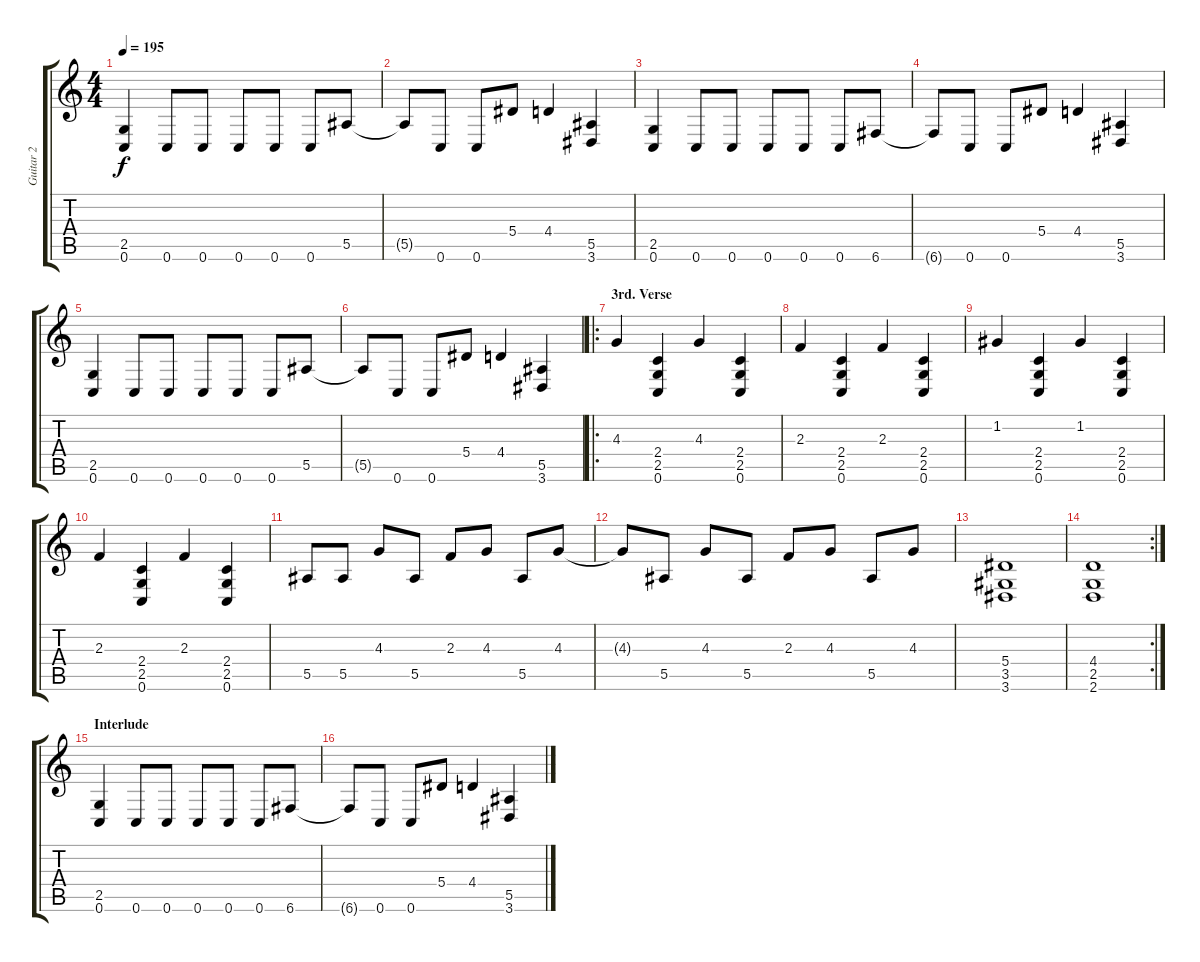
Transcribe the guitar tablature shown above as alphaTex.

\track ("Guitar 2" "Guitar 2") {instrument overdrivenguitar}
\staff {score tabs}
\tuning (C4 G3 Eb3 Bb2 F2 C2) {hide}
\ts (4 4)
\tempo 195
\clef g2
\ks c
(2.5 0.6).4{dy f} 0.6.8 0.6.8 0.6.8 0.6.8 0.6.8 5.5.8 |
5.5{t}.8 0.6.8 0.6.8 5.4.8 4.4.4 (5.5 3.6).4 |
(2.5 0.6).4 0.6.8 0.6.8 0.6.8 0.6.8 0.6.8 6.6.8 |
6.6{t}.8 0.6.8 0.6.8 5.4.8 4.4.4 (5.5 3.6).4 |
(2.5 0.6).4 0.6.8 0.6.8 0.6.8 0.6.8 0.6.8 5.5.8 |
5.5{t}.8 0.6.8 0.6.8 5.4.8 4.4.4 (5.5 3.6).4 |
\ro
\section ("" "3rd. Verse")
4.3.4 (2.4 2.5 0.6).4 4.3.4 (2.4 2.5 0.6).4 |
2.3.4 (2.4 2.5 0.6).4 2.3.4 (2.4 2.5 0.6).4 |
1.2.4 (2.4 2.5 0.6).4 1.2.4 (2.4 2.5 0.6).4 |
2.3.4 (2.4 2.5 0.6).4 2.3.4 (2.4 2.5 0.6).4 |
5.5.8 5.5.8 4.3.8 5.5.8 2.3.8 4.3.8 5.5.8 4.3.8 |
4.3{t}.8 5.5.8 4.3.8 5.5.8 2.3.8 4.3.8 5.5.8 4.3.8 |
(5.4 3.5 3.6).1 |
\rc 2
(4.4 2.5 2.6).1 |
\section ("" "Interlude")
(2.5 0.6).4 0.6.8 0.6.8 0.6.8 0.6.8 0.6.8 6.6.8 |
6.6{t}.8 0.6.8 0.6.8 5.4.8 4.4.4 (5.5 3.6).4
